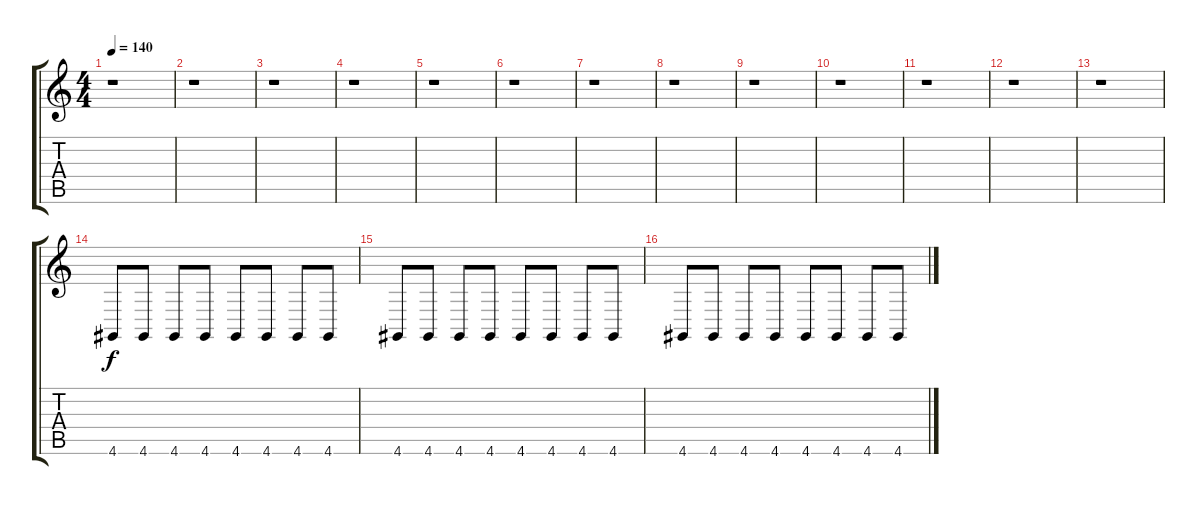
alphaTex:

\track "" {instrument acousticgrandpiano}
\staff {score tabs}
\tuning (E4 B3 G3 D3 A2 E2) {hide}
\ts (4 4)
\tempo 140
\clef g2
\ks c
r.1{dy f} |
r.1 |
r.1 |
r.1 |
r.1 |
r.1 |
r.1 |
r.1 |
r.1 |
r.1 |
r.1 |
r.1 |
r.1 |
4.6.8 4.6.8 4.6.8 4.6.8 4.6.8 4.6.8 4.6.8 4.6.8 |
4.6.8 4.6.8 4.6.8 4.6.8 4.6.8 4.6.8 4.6.8 4.6.8 |
4.6.8 4.6.8 4.6.8 4.6.8 4.6.8 4.6.8 4.6.8 4.6.8
